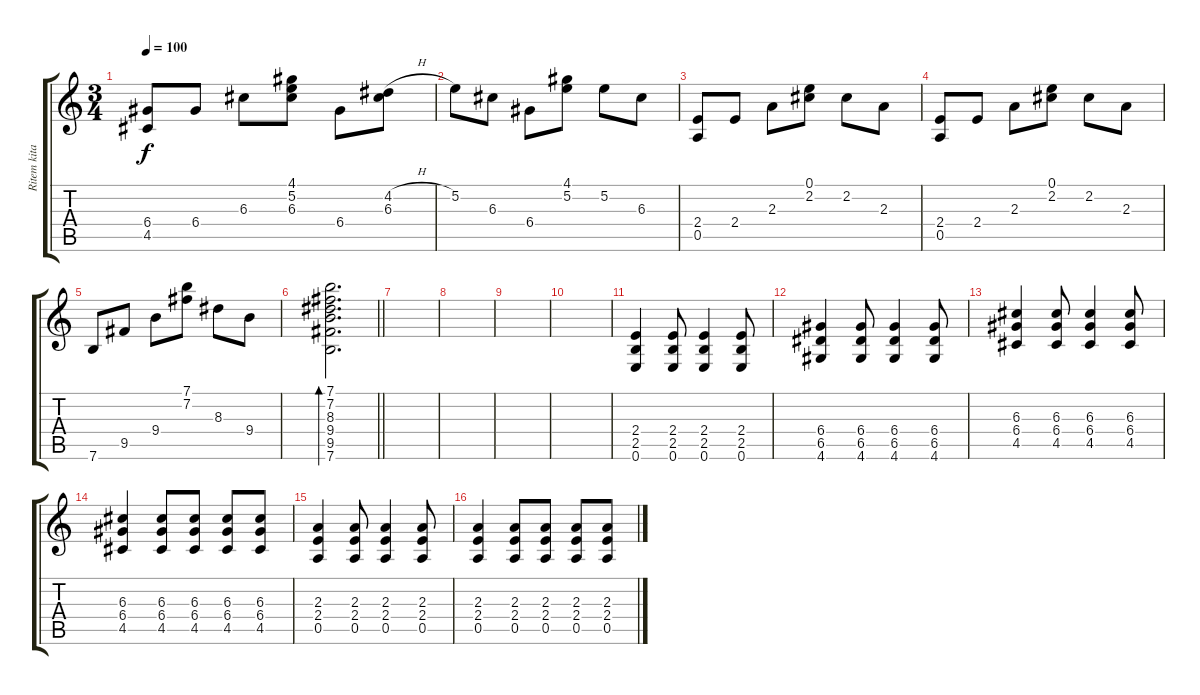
\track ("Ritem kitara" "Ritem kita") {instrument electricguitarclean}
\staff {score tabs}
\tuning (E4 B3 G3 D3 A2 E2) {hide}
\ts (3 4)
\tempo 100
\clef g2
\ks c
(6.4 4.5).8{dy f} 6.4.8 6.3.8 (4.1 5.2 6.3).8 6.4.8 (4.2{h} 6.3).8 |
5.2.8 6.3.8 6.4.8 (4.1 5.2).8 5.2.8 6.3.8 |
(2.4 0.5).8 2.4.8 2.3.8 (0.1 2.2).8 2.2.8 2.3.8 |
(2.4 0.5).8 2.4.8 2.3.8 (0.1 2.2).8 2.2.8 2.3.8 |
7.6.8 9.5.8 9.4.8 (7.1 7.2).8 8.3.8 9.4.8 |
\barLineRight lightlight
(7.1 7.2 8.3 9.4 9.5 7.6).2{d bd 60} |
|
|
|
|
(2.4 2.5 0.6).4{instrument distortionguitar} (2.4 2.5 0.6).8 (2.4 2.5 0.6).4 (2.4 2.5 0.6).8 |
(6.4 6.5 4.6).4 (6.4 6.5 4.6).8 (6.4 6.5 4.6).4 (6.4 6.5 4.6).8 |
(6.3 6.4 4.5).4 (6.3 6.4 4.5).8 (6.3 6.4 4.5).4 (6.3 6.4 4.5).8 |
(6.3 6.4 4.5).4 (6.3 6.4 4.5).8 (6.3 6.4 4.5).8 (6.3 6.4 4.5).8 (6.3 6.4 4.5).8 |
(2.3 2.4 0.5).4 (2.3 2.4 0.5).8 (2.3 2.4 0.5).4 (2.3 2.4 0.5).8 |
(2.3 2.4 0.5).4 (2.3 2.4 0.5).8 (2.3 2.4 0.5).8 (2.3 2.4 0.5).8 (2.3 2.4 0.5).8
